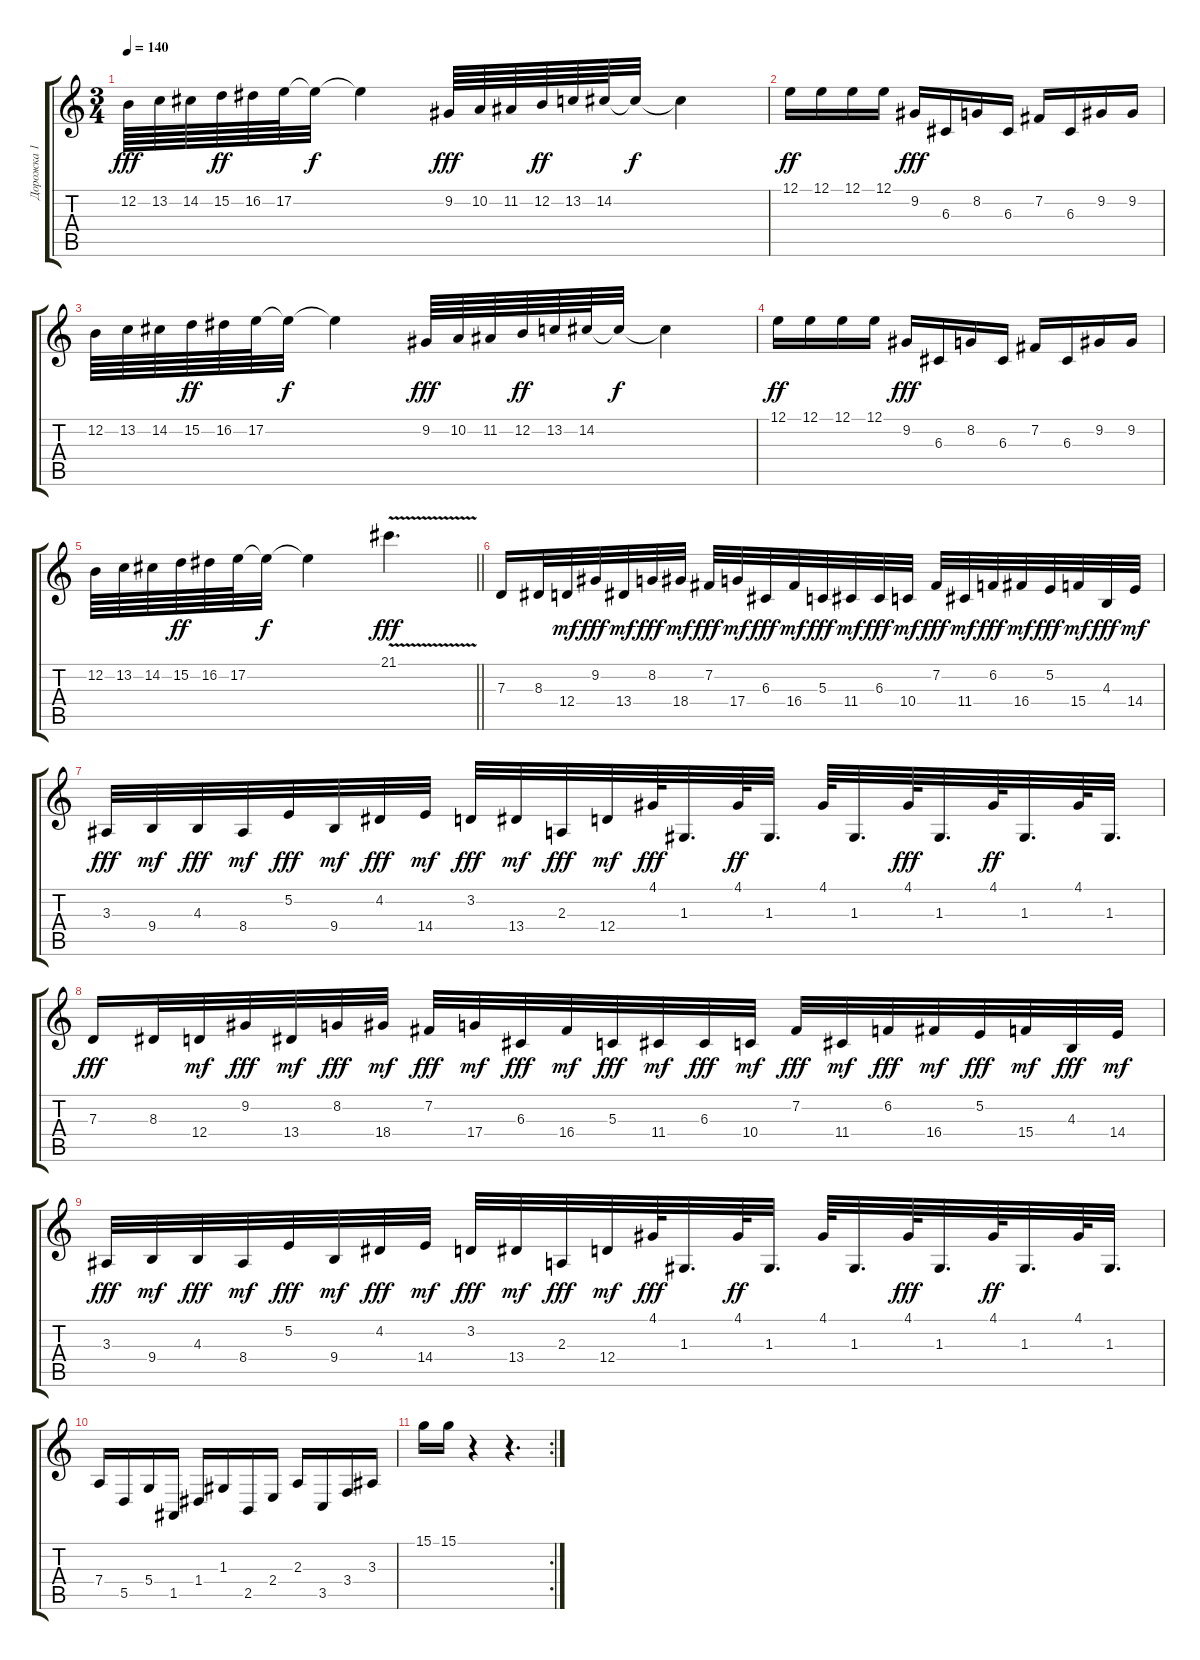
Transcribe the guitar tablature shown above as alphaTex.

\track ("Дорожка 1" "Дорожка 1") {instrument lead1square}
\staff {score tabs}
\tuning (E4 B3 G3 D3 A2 E2) {hide}
\ts (3 4)
\tempo 140
\clef g2
\ks c
12.2.64{dy fff} 13.2.64 14.2.64 15.2.64{dy ff} 16.2.64 17.2.64 17.2{t}.32{dy f} 17.2{t}.4 9.2.64{dy fff} 10.2.64 11.2.64 12.2.64{dy ff} 13.2.64 14.2.64 14.2{t}.32{dy f} 14.2{t}.4 |
12.1.16{dy ff} 12.1.16 12.1.16 12.1.16 9.2.16{dy fff} 6.3.16 8.2.16 6.3.16 7.2.16 6.3.16 9.2.16 9.2.16 |
12.2.64 13.2.64 14.2.64 15.2.64{dy ff} 16.2.64 17.2.64 17.2{t}.32{dy f} 17.2{t}.4 9.2.64{dy fff} 10.2.64 11.2.64 12.2.64{dy ff} 13.2.64 14.2.64 14.2{t}.32{dy f} 14.2{t}.4 |
12.1.16{dy ff} 12.1.16 12.1.16 12.1.16 9.2.16{dy fff} 6.3.16 8.2.16 6.3.16 7.2.16 6.3.16 9.2.16 9.2.16 |
\barLineRight lightlight
12.2.64 13.2.64 14.2.64 15.2.64{dy ff} 16.2.64 17.2.64 17.2{t}.32{dy f} 17.2{t}.4 21.1{v}.4{d dy fff} |
7.3.16 8.3.32 12.4.32{dy mf} 9.2.32{dy fff} 13.4.32{dy mf} 8.2.32{dy fff} 18.4.32{dy mf} 7.2.32{dy fff} 17.4.32{dy mf} 6.3.32{dy fff} 16.4.32{dy mf} 5.3.32{dy fff} 11.4.32{dy mf} 6.3.32{dy fff} 10.4.32{dy mf} 7.2.32{dy fff} 11.4.32{dy mf} 6.2.32{dy fff} 16.4.32{dy mf} 5.2.32{dy fff} 15.4.32{dy mf} 4.3.32{dy fff} 14.4.32{dy mf} |
3.3.32{dy fff} 9.4.32{dy mf} 4.3.32{dy fff} 8.4.32{dy mf} 5.2.32{dy fff} 9.4.32{dy mf} 4.2.32{dy fff} 14.4.32{dy mf} 3.2.32{dy fff} 13.4.32{dy mf} 2.3.32{dy fff} 12.4.32{dy mf} 4.1.64{dy fff} 1.3.32{d} 4.1.64{dy ff} 1.3.32{d} 4.1.64 1.3.32{d} 4.1.64{dy fff} 1.3.32{d} 4.1.64{dy ff} 1.3.32{d} 4.1.64 1.3.32{d} |
7.3.16{dy fff} 8.3.32 12.4.32{dy mf} 9.2.32{dy fff} 13.4.32{dy mf} 8.2.32{dy fff} 18.4.32{dy mf} 7.2.32{dy fff} 17.4.32{dy mf} 6.3.32{dy fff} 16.4.32{dy mf} 5.3.32{dy fff} 11.4.32{dy mf} 6.3.32{dy fff} 10.4.32{dy mf} 7.2.32{dy fff} 11.4.32{dy mf} 6.2.32{dy fff} 16.4.32{dy mf} 5.2.32{dy fff} 15.4.32{dy mf} 4.3.32{dy fff} 14.4.32{dy mf} |
3.3.32{dy fff} 9.4.32{dy mf} 4.3.32{dy fff} 8.4.32{dy mf} 5.2.32{dy fff} 9.4.32{dy mf} 4.2.32{dy fff} 14.4.32{dy mf} 3.2.32{dy fff} 13.4.32{dy mf} 2.3.32{dy fff} 12.4.32{dy mf} 4.1.64{dy fff} 1.3.32{d} 4.1.64{dy ff} 1.3.32{d} 4.1.64 1.3.32{d} 4.1.64{dy fff} 1.3.32{d} 4.1.64{dy ff} 1.3.32{d} 4.1.64 1.3.32{d} |
7.4.16 5.5.16 5.4.16 1.5.16 1.4.16 1.3.16 2.5.16 2.4.16 2.3.16 3.5.16 3.4.16 3.3.16 |
\rc 2
15.1.16 15.1.16 r.4 r.4{d}
